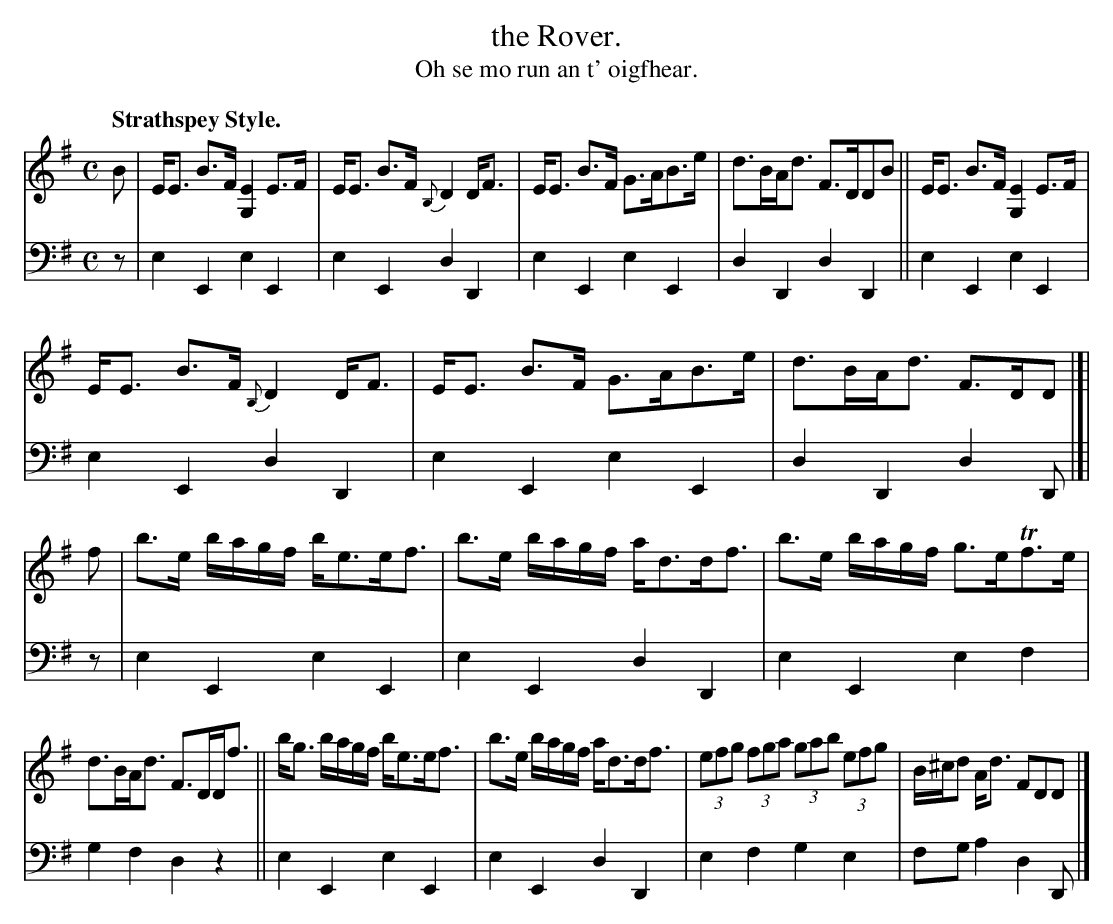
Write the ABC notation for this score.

X:1
T: the Rover.
T: Oh se mo run an t' oigfhear.
M: C
L: 1/8
Q: "Strathspey Style."
K: Em	% ending on D
V: 1 staves=2
B |\
E<E B>F [E2G,2] E>F | E<E B>F {B,}D2 D<F | E<E B>F G>AB>e | d>BA<d F>DDB || E<E B>F [E2G,2] E>F |
E<E B>F {B,}D2 D<F | E<E B>F G>AB>e | d>BA<d F>DD |[|\
f | b>e b/a/g/f/ b<ee<f | b>e b/a/g/f/ a<dd<f | b>e b/a/g/f/ g>eTf>e |
d>BA<d F>DD<f || b<g b/a/g/f/ b<ee<f | b>e b/a/g/f/ a<dd<f | (3efg (3fga (3gab (3efg | B/^c/d A<d FDD |]
V: 2 clef=bass middle=d
z | e2E2 e2E2 | e2E2 d2D2 | e2E2 e2E2 | d2D2 d2D2 || e2E2 e2E2 |
e2E2 d2D2 | e2E2 e2E2 | d2D2 d2D |[| z | e2E2 e2E2 | e2E2 d2D2 | e2E2 e2f2 |
g2f2 d2z2 || e2E2 e2E2 | e2E2 d2D2 | e2f2 g2e2 | fga2 d2D |]
